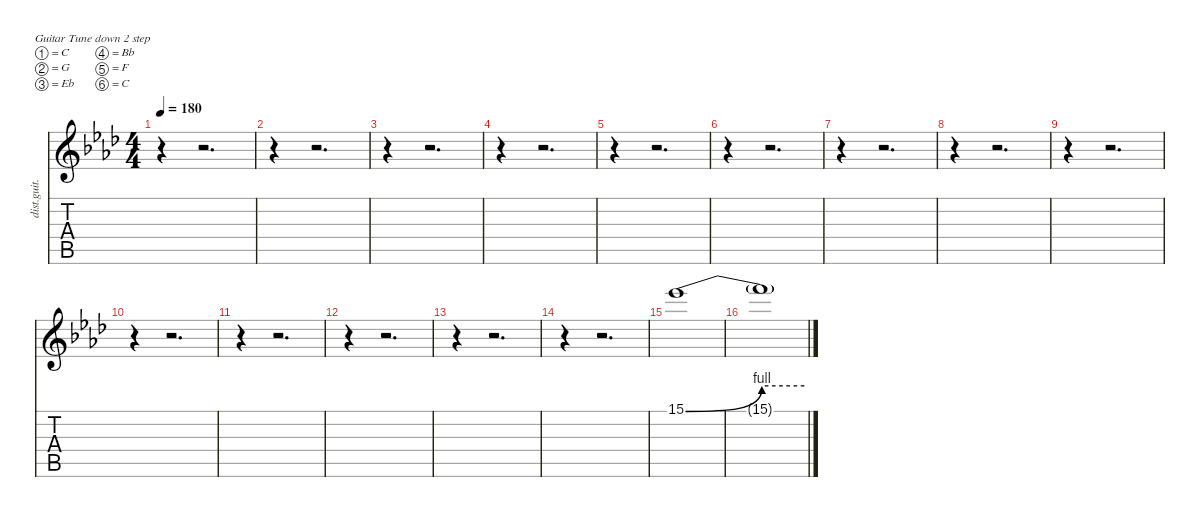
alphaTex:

\defaultSystemsLayout 4
\hideDynamics
\bracketExtendMode nobrackets
\track ("Gtr.4" "dist.guit.") {instrument distortionguitar}
\staff {score tabs}
\tuning (C4 G3 Eb3 Bb2 F2 C2)
\ts (4 4)
\beaming (8 2 2 2 2)
\tempo 180
\clef g2
\ks fminor
r.4{dy f instrument distortionguitar} r.2{d} |
r.4 r.2{d} |
r.4 r.2{d} |
r.4 r.2{d} |
r.4 r.2{d} |
r.4 r.2{d} |
r.4 r.2{d} |
r.4 r.2{d} |
r.4 r.2{d} |
r.4 r.2{d} |
r.4 r.2{d} |
r.4 r.2{d} |
r.4 r.2{d} |
r.4 r.2{d} |
15.1{be (bend 0 0 60 4) acc b}.1 |
15.1{be (hold 0 4 60 4) t}.1
